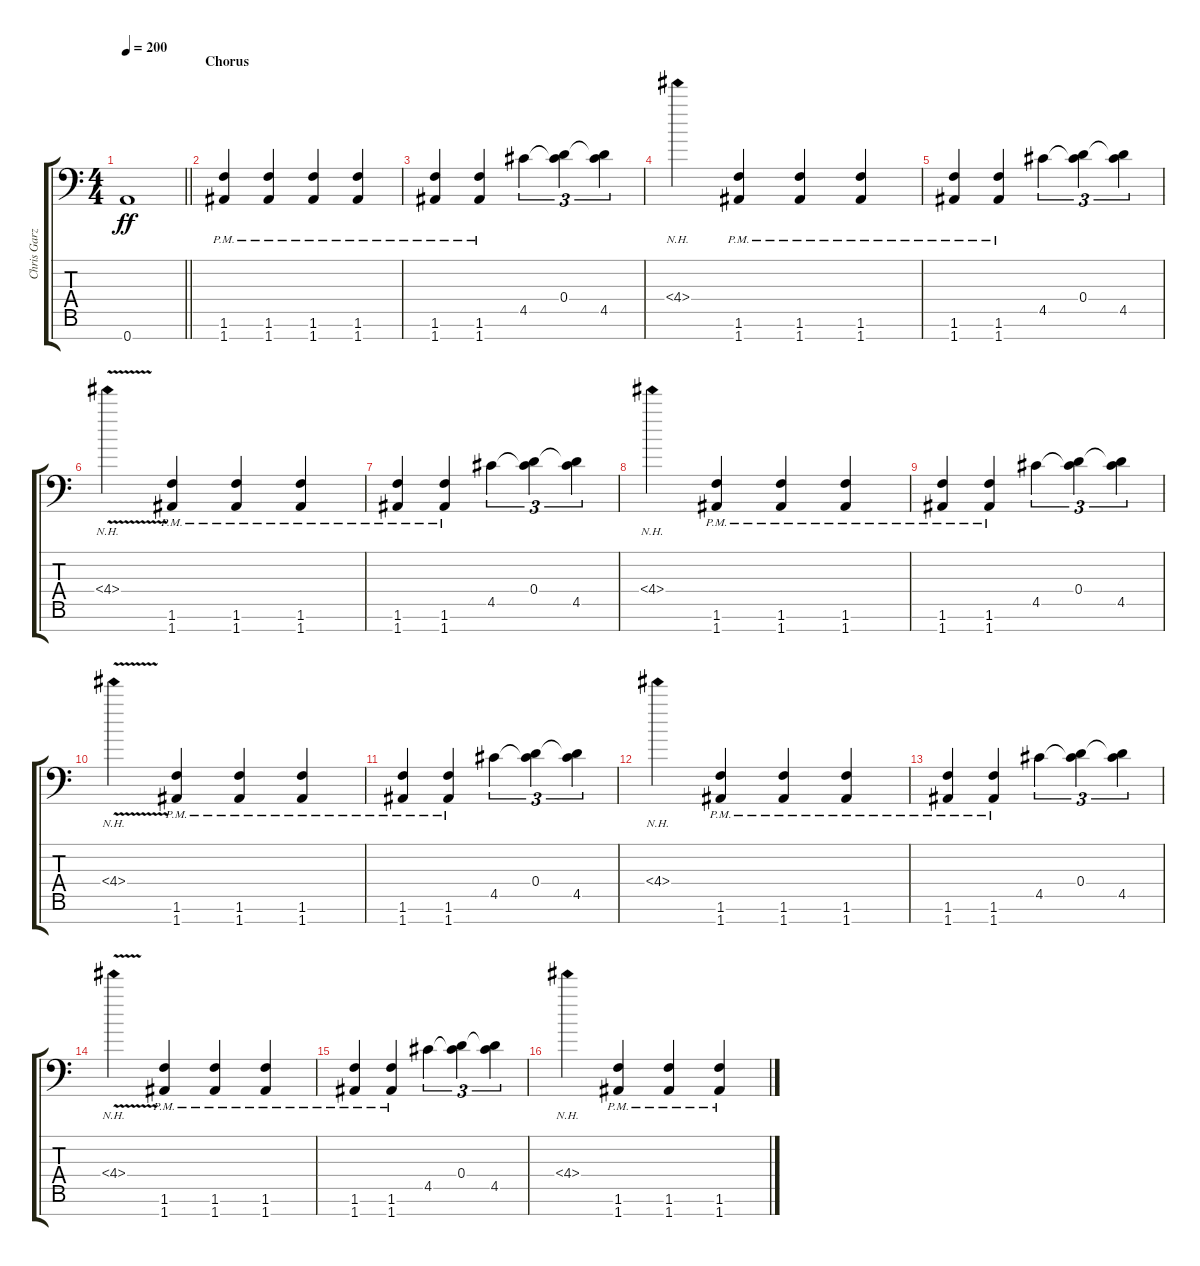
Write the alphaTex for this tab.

\track ("Chris Garza" "Chris Garz") {instrument distortionguitar}
\staff {score tabs}
\tuning (E4 B3 G3 D3 A2 E2 A1) {hide}
\ts (4 4)
\tempo 200
\clef f4
\barLineRight lightlight
\ks c
0.7{t}.1{dy ff} |
\section ("" "Chorus")
(1.6{pm} 1.7{pm}).4 (1.6{pm} 1.7{pm}).4 (1.6{pm} 1.7{pm}).4 (1.6{pm} 1.7{pm}).4 |
(1.6{pm} 1.7{pm}).4 (1.6{pm} 1.7{pm}).4 4.5.4{tu (3 2)} (0.4 4.5{t}).4{tu (3 2)} (0.4{t} 4.5).4{tu (3 2)} |
4.4{nh}.4 (1.6{pm} 1.7{pm}).4 (1.6{pm} 1.7{pm}).4 (1.6{pm} 1.7{pm}).4 |
(1.6{pm} 1.7{pm}).4 (1.6{pm} 1.7{pm}).4 4.5.4{tu (3 2)} (0.4 4.5{t}).4{tu (3 2)} (0.4{t} 4.5).4{tu (3 2)} |
4.4{nh v}.4 (1.6{pm} 1.7{pm}).4 (1.6{pm} 1.7{pm}).4 (1.6{pm} 1.7{pm}).4 |
(1.6{pm} 1.7{pm}).4 (1.6{pm} 1.7{pm}).4 4.5.4{tu (3 2)} (0.4 4.5{t}).4{tu (3 2)} (0.4{t} 4.5).4{tu (3 2)} |
4.4{nh}.4 (1.6{pm} 1.7{pm}).4 (1.6{pm} 1.7{pm}).4 (1.6{pm} 1.7{pm}).4 |
(1.6{pm} 1.7{pm}).4 (1.6{pm} 1.7{pm}).4 4.5.4{tu (3 2)} (0.4 4.5{t}).4{tu (3 2)} (0.4{t} 4.5).4{tu (3 2)} |
4.4{nh v}.4 (1.6{pm} 1.7{pm}).4 (1.6{pm} 1.7{pm}).4 (1.6{pm} 1.7{pm}).4 |
(1.6{pm} 1.7{pm}).4 (1.6{pm} 1.7{pm}).4 4.5.4{tu (3 2)} (0.4 4.5{t}).4{tu (3 2)} (0.4{t} 4.5).4{tu (3 2)} |
4.4{nh}.4 (1.6{pm} 1.7{pm}).4 (1.6{pm} 1.7{pm}).4 (1.6{pm} 1.7{pm}).4 |
(1.6{pm} 1.7{pm}).4 (1.6{pm} 1.7{pm}).4 4.5.4{tu (3 2)} (0.4 4.5{t}).4{tu (3 2)} (0.4{t} 4.5).4{tu (3 2)} |
4.4{nh v}.4 (1.6{pm} 1.7{pm}).4 (1.6{pm} 1.7{pm}).4 (1.6{pm} 1.7{pm}).4 |
(1.6{pm} 1.7{pm}).4 (1.6{pm} 1.7{pm}).4 4.5.4{tu (3 2)} (0.4 4.5{t}).4{tu (3 2)} (0.4{t} 4.5).4{tu (3 2)} |
4.4{nh}.4 (1.6{pm} 1.7{pm}).4 (1.6{pm} 1.7{pm}).4 (1.6{pm} 1.7{pm}).4
